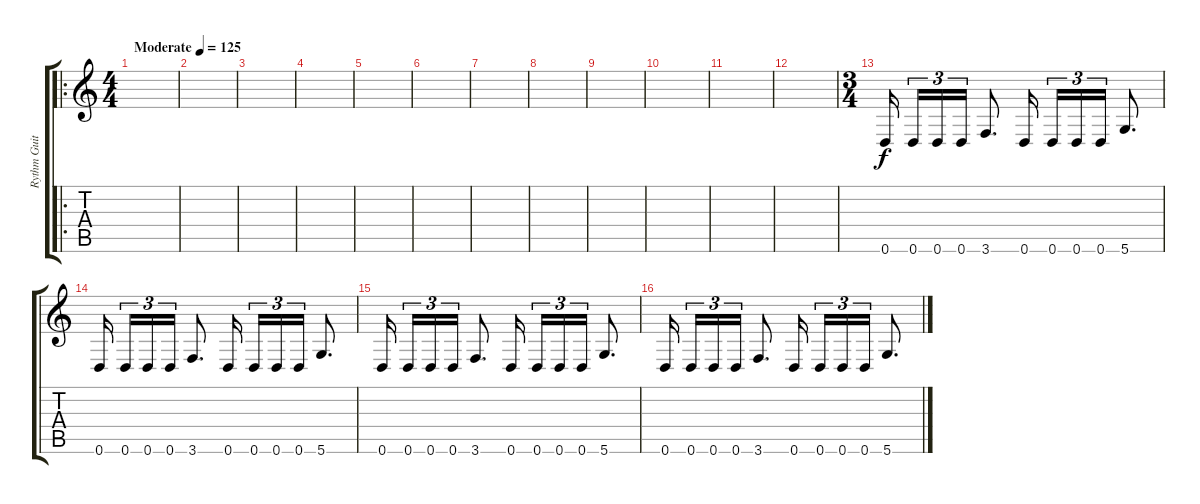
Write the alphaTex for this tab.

\track ("Rythm Guitar 1" "Rythm Guit") {instrument distortionguitar}
\staff {score tabs}
\tuning (D4 A3 F3 C3 G2 D2) {hide}
\ro
\ts (4 4)
\tempo (125 "Moderate")
\clef g2
\ks c
|
|
|
|
|
|
|
|
|
|
|
|
\ts (3 4)
0.6.16{beam splitsecondary} 0.6.16{tu (3 2)} 0.6.16{tu (3 2)} 0.6.16{tu (3 2)} 3.6.8{d} 0.6.16{beam splitsecondary} 0.6.16{tu (3 2)} 0.6.16{tu (3 2)} 0.6.16{tu (3 2)} 5.6.8{d} |
0.6.16{beam splitsecondary} 0.6.16{tu (3 2)} 0.6.16{tu (3 2)} 0.6.16{tu (3 2)} 3.6.8{d} 0.6.16{beam splitsecondary} 0.6.16{tu (3 2)} 0.6.16{tu (3 2)} 0.6.16{tu (3 2)} 5.6.8{d} |
0.6.16{beam splitsecondary} 0.6.16{tu (3 2)} 0.6.16{tu (3 2)} 0.6.16{tu (3 2)} 3.6.8{d} 0.6.16{beam splitsecondary} 0.6.16{tu (3 2)} 0.6.16{tu (3 2)} 0.6.16{tu (3 2)} 5.6.8{d} |
0.6.16{beam splitsecondary} 0.6.16{tu (3 2)} 0.6.16{tu (3 2)} 0.6.16{tu (3 2)} 3.6.8{d} 0.6.16{beam splitsecondary} 0.6.16{tu (3 2)} 0.6.16{tu (3 2)} 0.6.16{tu (3 2)} 5.6.8{d}
